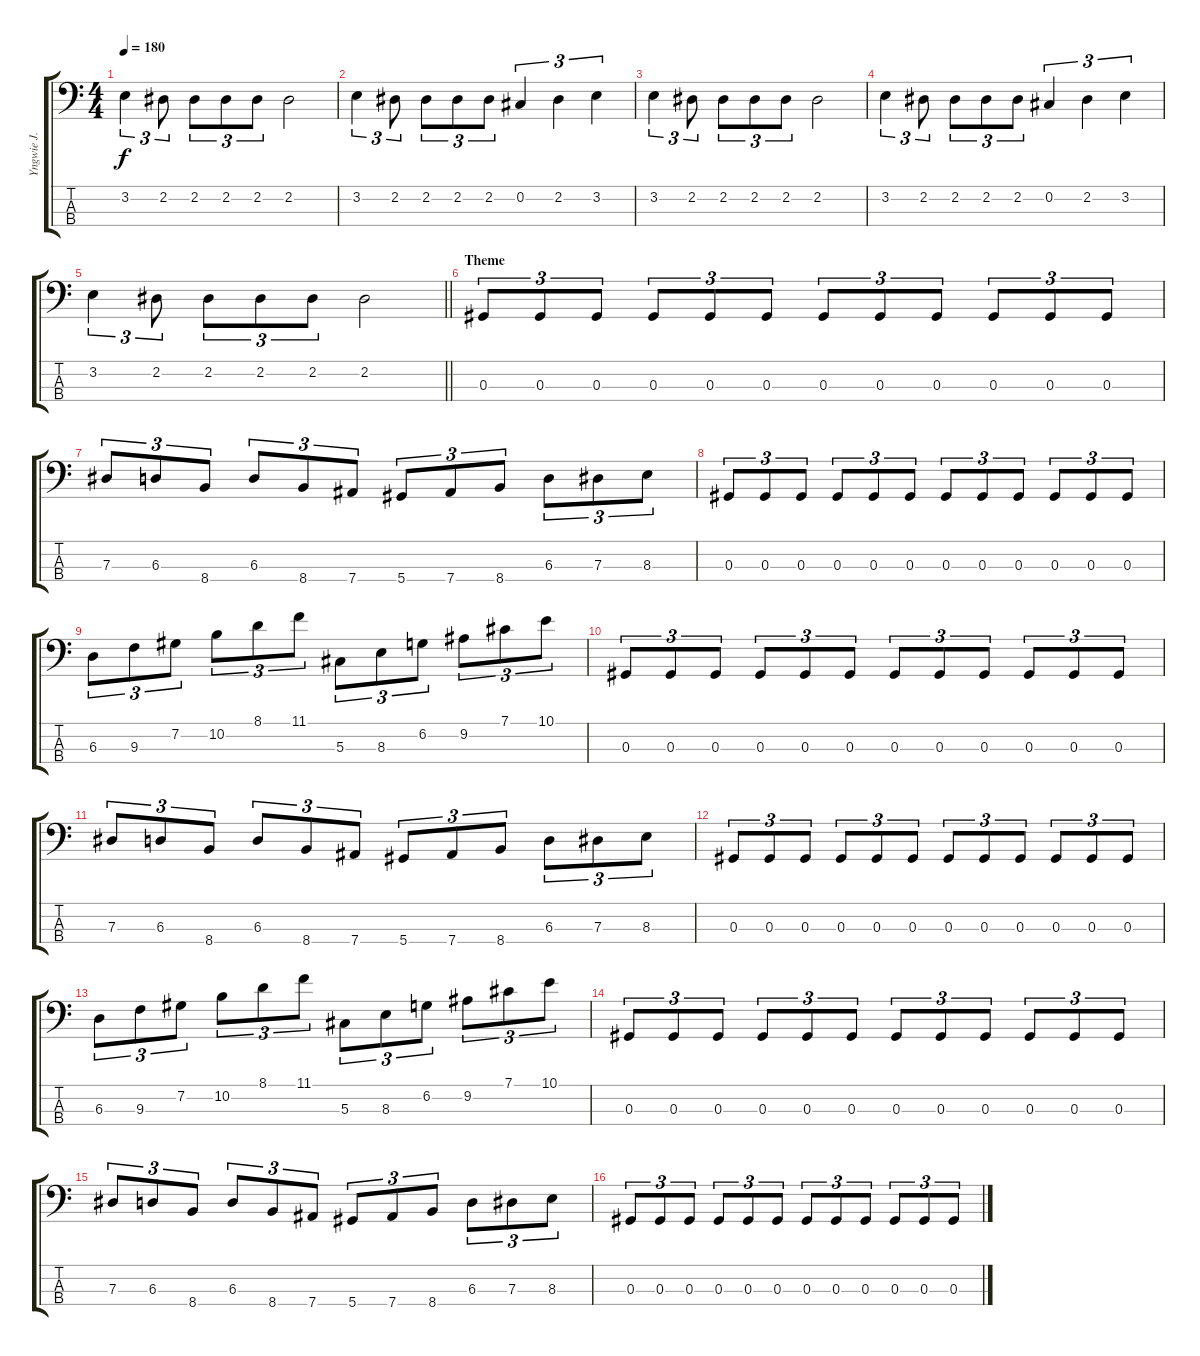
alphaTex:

\track ("Yngwie J. Malmsteen" "Yngwie J. ") {instrument electricbassfinger}
\staff {score tabs}
\tuning (Gb2 Db2 Ab1 Eb1) {hide}
\ts (4 4)
\tempo 180
\clef f4
\ks c
3.2.4{tu (3 2) dy f} 2.2.8{tu (3 2)} 2.2.8{tu (3 2)} 2.2.8{tu (3 2)} 2.2.8{tu (3 2)} 2.2.2 |
3.2.4{tu (3 2)} 2.2.8{tu (3 2)} 2.2.8{tu (3 2)} 2.2.8{tu (3 2)} 2.2.8{tu (3 2)} 0.2.4{tu (3 2)} 2.2.4{tu (3 2)} 3.2.4{tu (3 2)} |
3.2.4{tu (3 2)} 2.2.8{tu (3 2)} 2.2.8{tu (3 2)} 2.2.8{tu (3 2)} 2.2.8{tu (3 2)} 2.2.2 |
3.2.4{tu (3 2)} 2.2.8{tu (3 2)} 2.2.8{tu (3 2)} 2.2.8{tu (3 2)} 2.2.8{tu (3 2)} 0.2.4{tu (3 2)} 2.2.4{tu (3 2)} 3.2.4{tu (3 2)} |
\barLineRight lightlight
3.2.4{tu (3 2)} 2.2.8{tu (3 2)} 2.2.8{tu (3 2)} 2.2.8{tu (3 2)} 2.2.8{tu (3 2)} 2.2.2 |
\section ("" "Theme")
0.3.8{tu (3 2)} 0.3.8{tu (3 2)} 0.3.8{tu (3 2)} 0.3.8{tu (3 2)} 0.3.8{tu (3 2)} 0.3.8{tu (3 2)} 0.3.8{tu (3 2)} 0.3.8{tu (3 2)} 0.3.8{tu (3 2)} 0.3.8{tu (3 2)} 0.3.8{tu (3 2)} 0.3.8{tu (3 2)} |
7.3.8{tu (3 2)} 6.3.8{tu (3 2)} 8.4.8{tu (3 2)} 6.3.8{tu (3 2)} 8.4.8{tu (3 2)} 7.4.8{tu (3 2)} 5.4.8{tu (3 2)} 7.4.8{tu (3 2)} 8.4.8{tu (3 2)} 6.3.8{tu (3 2)} 7.3.8{tu (3 2)} 8.3.8{tu (3 2)} |
0.3.8{tu (3 2)} 0.3.8{tu (3 2)} 0.3.8{tu (3 2)} 0.3.8{tu (3 2)} 0.3.8{tu (3 2)} 0.3.8{tu (3 2)} 0.3.8{tu (3 2)} 0.3.8{tu (3 2)} 0.3.8{tu (3 2)} 0.3.8{tu (3 2)} 0.3.8{tu (3 2)} 0.3.8{tu (3 2)} |
6.3.8{tu (3 2)} 9.3.8{tu (3 2)} 7.2.8{tu (3 2)} 10.2.8{tu (3 2)} 8.1.8{tu (3 2)} 11.1.8{tu (3 2)} 5.3.8{tu (3 2)} 8.3.8{tu (3 2)} 6.2.8{tu (3 2)} 9.2.8{tu (3 2)} 7.1.8{tu (3 2)} 10.1.8{tu (3 2)} |
0.3.8{tu (3 2)} 0.3.8{tu (3 2)} 0.3.8{tu (3 2)} 0.3.8{tu (3 2)} 0.3.8{tu (3 2)} 0.3.8{tu (3 2)} 0.3.8{tu (3 2)} 0.3.8{tu (3 2)} 0.3.8{tu (3 2)} 0.3.8{tu (3 2)} 0.3.8{tu (3 2)} 0.3.8{tu (3 2)} |
7.3.8{tu (3 2)} 6.3.8{tu (3 2)} 8.4.8{tu (3 2)} 6.3.8{tu (3 2)} 8.4.8{tu (3 2)} 7.4.8{tu (3 2)} 5.4.8{tu (3 2)} 7.4.8{tu (3 2)} 8.4.8{tu (3 2)} 6.3.8{tu (3 2)} 7.3.8{tu (3 2)} 8.3.8{tu (3 2)} |
0.3.8{tu (3 2)} 0.3.8{tu (3 2)} 0.3.8{tu (3 2)} 0.3.8{tu (3 2)} 0.3.8{tu (3 2)} 0.3.8{tu (3 2)} 0.3.8{tu (3 2)} 0.3.8{tu (3 2)} 0.3.8{tu (3 2)} 0.3.8{tu (3 2)} 0.3.8{tu (3 2)} 0.3.8{tu (3 2)} |
6.3.8{tu (3 2)} 9.3.8{tu (3 2)} 7.2.8{tu (3 2)} 10.2.8{tu (3 2)} 8.1.8{tu (3 2)} 11.1.8{tu (3 2)} 5.3.8{tu (3 2)} 8.3.8{tu (3 2)} 6.2.8{tu (3 2)} 9.2.8{tu (3 2)} 7.1.8{tu (3 2)} 10.1.8{tu (3 2)} |
0.3.8{tu (3 2)} 0.3.8{tu (3 2)} 0.3.8{tu (3 2)} 0.3.8{tu (3 2)} 0.3.8{tu (3 2)} 0.3.8{tu (3 2)} 0.3.8{tu (3 2)} 0.3.8{tu (3 2)} 0.3.8{tu (3 2)} 0.3.8{tu (3 2)} 0.3.8{tu (3 2)} 0.3.8{tu (3 2)} |
7.3.8{tu (3 2)} 6.3.8{tu (3 2)} 8.4.8{tu (3 2)} 6.3.8{tu (3 2)} 8.4.8{tu (3 2)} 7.4.8{tu (3 2)} 5.4.8{tu (3 2)} 7.4.8{tu (3 2)} 8.4.8{tu (3 2)} 6.3.8{tu (3 2)} 7.3.8{tu (3 2)} 8.3.8{tu (3 2)} |
0.3.8{tu (3 2)} 0.3.8{tu (3 2)} 0.3.8{tu (3 2)} 0.3.8{tu (3 2)} 0.3.8{tu (3 2)} 0.3.8{tu (3 2)} 0.3.8{tu (3 2)} 0.3.8{tu (3 2)} 0.3.8{tu (3 2)} 0.3.8{tu (3 2)} 0.3.8{tu (3 2)} 0.3.8{tu (3 2)}
